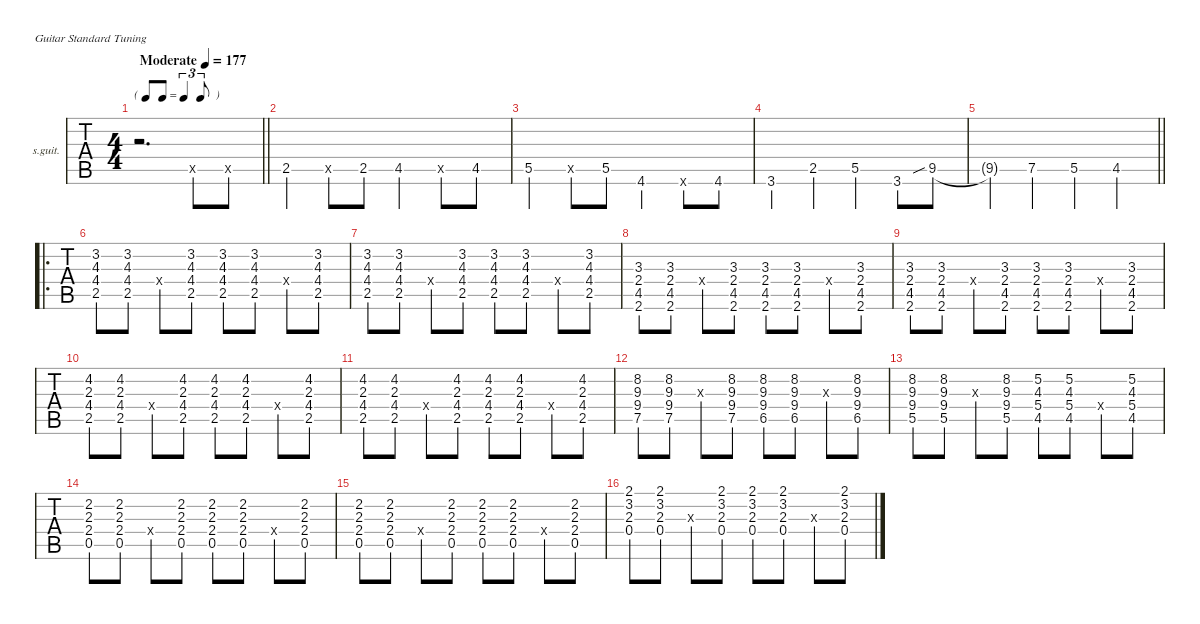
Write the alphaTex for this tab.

\hideDynamics
\bracketExtendMode nobrackets
\firstSystemTrackNameOrientation horizontal
\track ("guitar_2" "s.guit.") {instrument acousticguitarsteel}
\staff {tabs}
\tuning (E4 B3 G3 D3 A2 E2)
\ts (4 4)
\beaming (8 2 2 2 2)
\tf triplet8th
\tempo (177 "Moderate")
\clef g2
\barLineRight lightlight
\ks bminor
r.2{d dy f instrument acousticguitarsteel} 0.5{x acc forcenatural}.8 0.5{x acc forcenatural}.8 |
2.5{acc forcenatural}.4 0.5{x acc forcenatural}.8 2.5{acc forcenatural}.8 4.5{acc #}.4 0.5{x acc forcenatural}.8 4.5{acc #}.8 |
5.5{acc forcenatural}.4 0.5{x acc forcenatural}.8 5.5{acc forcenatural}.8 4.6{acc #}.4 0.6{x acc forcenatural}.8 4.6{acc #}.8 |
3.6{acc forcenatural}.4 2.5{acc forcenatural}.4 5.5{acc forcenatural}.4 3.6{acc forcenatural}.8 9.5{sib acc #}.8 |
\barLineRight lightlight
9.5{t acc #}.4 7.5{acc forcenatural}.4 5.5{acc forcenatural}.4 4.5{acc #}.4 |
\ro
(3.2{acc forcenatural} 4.3{acc forcenatural} 4.4{acc #} 2.5{acc forcenatural}).8 (3.2{acc forcenatural} 4.3{acc forcenatural} 4.4{acc #} 2.5{acc forcenatural}).8 0.4{x acc forcenatural}.8 (3.2{acc forcenatural} 4.3{acc forcenatural} 4.4{acc #} 2.5{acc forcenatural}).8 (3.2{acc forcenatural} 4.3{acc forcenatural} 4.4{acc #} 2.5{acc forcenatural}).8 (3.2{acc forcenatural} 4.3{acc forcenatural} 4.4{acc #} 2.5{acc forcenatural}).8 0.4{x acc forcenatural}.8 (3.2{acc forcenatural} 4.3{acc forcenatural} 4.4{acc #} 2.5{acc forcenatural}).8 |
(3.2{acc forcenatural} 4.3{acc forcenatural} 4.4{acc #} 2.5{acc forcenatural}).8 (3.2{acc forcenatural} 4.3{acc forcenatural} 4.4{acc #} 2.5{acc forcenatural}).8 0.4{x acc forcenatural}.8 (3.2{acc forcenatural} 4.3{acc forcenatural} 4.4{acc #} 2.5{acc forcenatural}).8 (3.2{acc forcenatural} 4.3{acc forcenatural} 4.4{acc #} 2.5{acc forcenatural}).8 (3.2{acc forcenatural} 4.3{acc forcenatural} 4.4{acc #} 2.5{acc forcenatural}).8 0.4{x acc forcenatural}.8 (3.2{acc forcenatural} 4.3{acc forcenatural} 4.4{acc #} 2.5{acc forcenatural}).8 |
(3.3{acc #} 2.4{acc forcenatural} 4.5{acc #} 2.6{acc #}).8 (3.3{acc #} 2.4{acc forcenatural} 4.5{acc #} 2.6{acc #}).8 0.4{x acc forcenatural}.8 (3.3{acc #} 2.4{acc forcenatural} 4.5{acc #} 2.6{acc #}).8 (3.3{acc #} 2.4{acc forcenatural} 4.5{acc #} 2.6{acc #}).8 (3.3{acc #} 2.4{acc forcenatural} 4.5{acc #} 2.6{acc #}).8 0.4{x acc forcenatural}.8 (3.3{acc #} 2.4{acc forcenatural} 4.5{acc #} 2.6{acc #}).8 |
(3.3{acc #} 2.4{acc forcenatural} 4.5{acc #} 2.6{acc #}).8 (3.3{acc #} 2.4{acc forcenatural} 4.5{acc #} 2.6{acc #}).8 0.4{x acc forcenatural}.8 (3.3{acc #} 2.4{acc forcenatural} 4.5{acc #} 2.6{acc #}).8 (3.3{acc #} 2.4{acc forcenatural} 4.5{acc #} 2.6{acc #}).8 (3.3{acc #} 2.4{acc forcenatural} 4.5{acc #} 2.6{acc #}).8 0.4{x acc forcenatural}.8 (3.3{acc #} 2.4{acc forcenatural} 4.5{acc #} 2.6{acc #}).8 |
(4.2{acc #} 2.3{acc forcenatural} 4.4{acc #} 2.5{acc forcenatural}).8 (4.2{acc #} 2.3{acc forcenatural} 4.4{acc #} 2.5{acc forcenatural}).8 0.4{x acc forcenatural}.8 (4.2{acc #} 2.3{acc forcenatural} 4.4{acc #} 2.5{acc forcenatural}).8 (4.2{acc #} 2.3{acc forcenatural} 4.4{acc #} 2.5{acc forcenatural}).8 (4.2{acc #} 2.3{acc forcenatural} 4.4{acc #} 2.5{acc forcenatural}).8 0.4{x acc forcenatural}.8 (4.2{acc #} 2.3{acc forcenatural} 4.4{acc #} 2.5{acc forcenatural}).8 |
(4.2{acc #} 2.3{acc forcenatural} 4.4{acc #} 2.5{acc forcenatural}).8 (4.2{acc #} 2.3{acc forcenatural} 4.4{acc #} 2.5{acc forcenatural}).8 0.4{x acc forcenatural}.8 (4.2{acc #} 2.3{acc forcenatural} 4.4{acc #} 2.5{acc forcenatural}).8 (4.2{acc #} 2.3{acc forcenatural} 4.4{acc #} 2.5{acc forcenatural}).8 (4.2{acc #} 2.3{acc forcenatural} 4.4{acc #} 2.5{acc forcenatural}).8 0.4{x acc forcenatural}.8 (4.2{acc #} 2.3{acc forcenatural} 4.4{acc #} 2.5{acc forcenatural}).8 |
(8.2{acc forcenatural} 9.3{acc forcenatural} 9.4{acc forcenatural} 7.5{acc forcenatural}).8 (8.2{acc forcenatural} 9.3{acc forcenatural} 9.4{acc forcenatural} 7.5{acc forcenatural}).8 0.3{x acc forcenatural}.8 (8.2{acc forcenatural} 9.3{acc forcenatural} 9.4{acc forcenatural} 7.5{acc forcenatural}).8 (8.2{acc forcenatural} 9.3{acc forcenatural} 9.4{acc forcenatural} 6.5{acc #}).8 (8.2{acc forcenatural} 9.3{acc forcenatural} 9.4{acc forcenatural} 6.5{acc #}).8 0.3{x acc forcenatural}.8 (8.2{acc forcenatural} 9.3{acc forcenatural} 9.4{acc forcenatural} 6.5{acc #}).8 |
(8.2{acc forcenatural} 9.3{acc forcenatural} 9.4{acc forcenatural} 5.5{acc forcenatural}).8 (8.2{acc forcenatural} 9.3{acc forcenatural} 9.4{acc forcenatural} 5.5{acc forcenatural}).8 0.3{x acc forcenatural}.8 (8.2{acc forcenatural} 9.3{acc forcenatural} 9.4{acc forcenatural} 5.5{acc forcenatural}).8 (5.2{acc forcenatural} 4.3{acc forcenatural} 5.4{acc forcenatural} 4.5{acc #}).8 (5.2{acc forcenatural} 4.3{acc forcenatural} 5.4{acc forcenatural} 4.5{acc #}).8 0.4{x acc forcenatural}.8 (5.2{acc forcenatural} 4.3{acc forcenatural} 5.4{acc forcenatural} 4.5{acc #}).8 |
(2.2{acc #} 2.3{acc forcenatural} 2.4{acc forcenatural} 0.5{acc forcenatural}).8 (2.2{acc #} 2.3{acc forcenatural} 2.4{acc forcenatural} 0.5{acc forcenatural}).8 0.4{x acc forcenatural}.8 (2.2{acc #} 2.3{acc forcenatural} 2.4{acc forcenatural} 0.5{acc forcenatural}).8 (2.2{acc #} 2.3{acc forcenatural} 2.4{acc forcenatural} 0.5{acc forcenatural}).8 (2.2{acc #} 2.3{acc forcenatural} 2.4{acc forcenatural} 0.5{acc forcenatural}).8 0.4{x acc forcenatural}.8 (2.2{acc #} 2.3{acc forcenatural} 2.4{acc forcenatural} 0.5{acc forcenatural}).8 |
(2.2{acc #} 2.3{acc forcenatural} 2.4{acc forcenatural} 0.5{acc forcenatural}).8 (2.2{acc #} 2.3{acc forcenatural} 2.4{acc forcenatural} 0.5{acc forcenatural}).8 0.4{x acc forcenatural}.8 (2.2{acc #} 2.3{acc forcenatural} 2.4{acc forcenatural} 0.5{acc forcenatural}).8 (2.2{acc #} 2.3{acc forcenatural} 2.4{acc forcenatural} 0.5{acc forcenatural}).8 (2.2{acc #} 2.3{acc forcenatural} 2.4{acc forcenatural} 0.5{acc forcenatural}).8 0.4{x acc forcenatural}.8 (2.2{acc #} 2.3{acc forcenatural} 2.4{acc forcenatural} 0.5{acc forcenatural}).8 |
(2.1{acc #} 3.2{acc forcenatural} 2.3{acc forcenatural} 0.4{acc forcenatural}).8 (2.1{acc #} 3.2{acc forcenatural} 2.3{acc forcenatural} 0.4{acc forcenatural}).8 0.3{x acc forcenatural}.8 (2.1{acc #} 3.2{acc forcenatural} 2.3{acc forcenatural} 0.4{acc forcenatural}).8 (2.1{acc #} 3.2{acc forcenatural} 2.3{acc forcenatural} 0.4{acc forcenatural}).8 (2.1{acc #} 3.2{acc forcenatural} 2.3{acc forcenatural} 0.4{acc forcenatural}).8 0.3{x acc forcenatural}.8 (2.1{acc #} 3.2{acc forcenatural} 2.3{acc forcenatural} 0.4{acc forcenatural}).8
